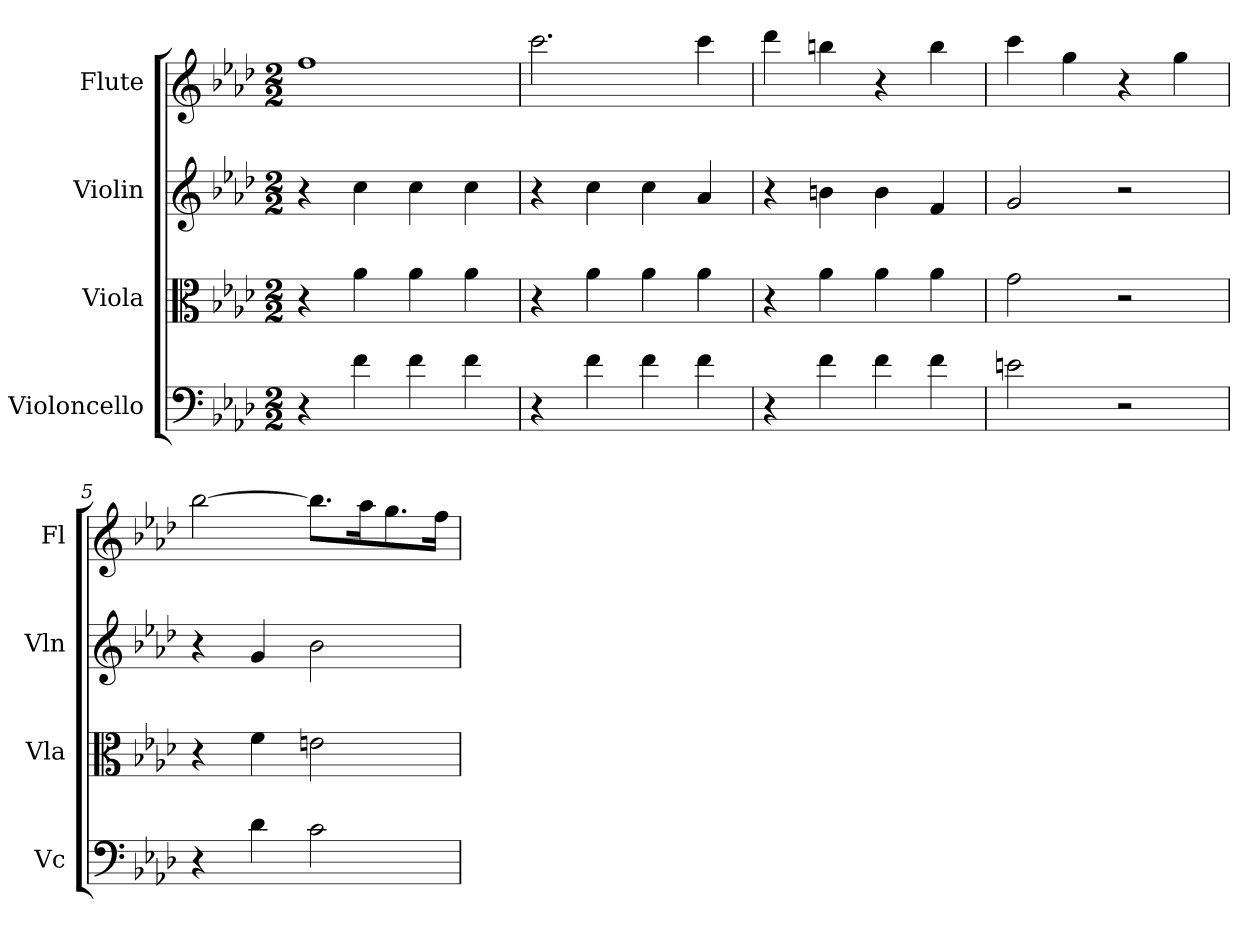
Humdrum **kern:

**kern	**kern	**kern	**kern
*part4	*part3	*part2	*part1
*staff4	*staff3	*staff2	*staff1
*I"Violoncello	*I"Viola	*I"Violin	*I"Flute
*I'Vc	*I'Vla	*I'Vln	*I'Fl
*clefF4	*clefC3	*	*
*k[b-e-a-d-]	*k[b-e-a-d-]	*k[b-e-a-d-]	*k[b-e-a-d-]
*f:	*f:	*f:	*f:
*M2/2	*M2/2	*M2/2	*M2/2
*MM130	*MM130	*MM130	*MM130
=	=	=	=
4r	4r	4r	1ff
4f	4a-	4cc	.
4f	4a-	4cc	.
4f	4a-	4cc	.
=2	=2	=2	=2
4r	4r	4r	2.ccc
4f	4a-	4cc	.
4f	4a-	4cc	.
4f	4a-	4a-	4ccc
=3	=3	=3	=3
4r	4r	4r	4ddd-
4f	4a-	4bn	4bbn
4f	4a-	4b	4r
4f	4a-	4f	4bb
=4	=4	=4	=4
2en	2g	2g	4ccc
.	.	.	4gg
2r	2r	2r	4r
.	.	.	4gg
=5	=5	=5	=5
4r	4r	4r	[2bb-
4d-	4f	4g	.
2c	2en	2b-	8.bb-L]
.	.	.	16aa-K
.	.	.	8.gg
.	.	.	16ffJk
=	=	=	=
*-	*-	*-	*-
